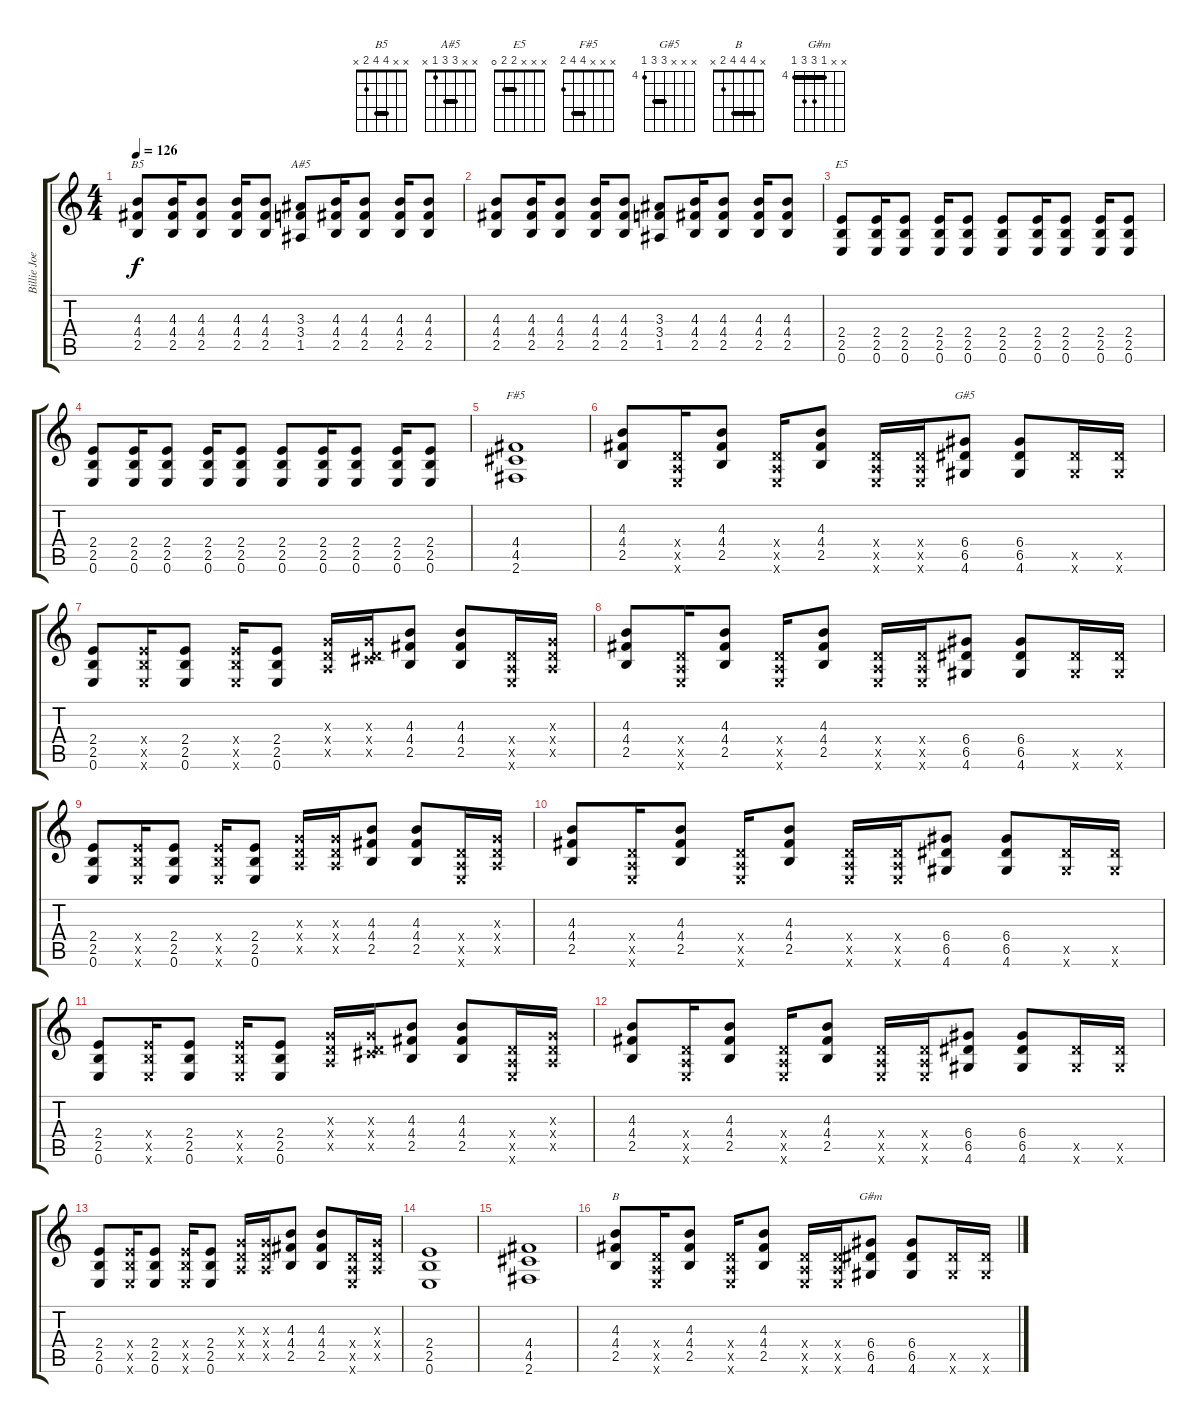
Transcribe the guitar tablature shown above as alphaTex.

\track ("Billie Joe solo" "Billie Joe") {instrument overdrivenguitar}
\staff {score tabs}
\tuning (E4 B3 G3 D3 A2 E2) {hide}
\chord ("B5" x x 4 4 2 x) {barre 4}
\chord ("A#5" x x 3 3 1 x) {barre 3}
\chord ("E5" x x x 2 2 0) {barre 2}
\chord ("F#5" x x x 4 4 2) {barre 4}
\chord ("G#5" x x x 6 6 4) {firstfret 4 barre 6}
\chord ("B" x 4 4 4 2 x) {barre 4}
\chord ("G#m" x x 4 6 6 4) {firstfret 4 barre 4}
\ts (4 4)
\tempo 126
\clef g2
\ks c
(4.3 4.4 2.5).8{ch "B5" dy f} (4.3 4.4 2.5).16 (4.3 4.4 2.5).8 (4.3 4.4 2.5).16 (4.3 4.4 2.5).8 (3.3 3.4 1.5).8{ch "A#5"} (4.3 4.4 2.5).16 (4.3 4.4 2.5).8 (4.3 4.4 2.5).16 (4.3 4.4 2.5).8 |
(4.3 4.4 2.5).8 (4.3 4.4 2.5).16 (4.3 4.4 2.5).8 (4.3 4.4 2.5).16 (4.3 4.4 2.5).8 (3.3 3.4 1.5).8 (4.3 4.4 2.5).16 (4.3 4.4 2.5).8 (4.3 4.4 2.5).16 (4.3 4.4 2.5).8 |
(2.4 2.5 0.6).8{ch "E5"} (2.4 2.5 0.6).16 (2.4 2.5 0.6).8 (2.4 2.5 0.6).16 (2.4 2.5 0.6).8 (2.4 2.5 0.6).8 (2.4 2.5 0.6).16 (2.4 2.5 0.6).8 (2.4 2.5 0.6).16 (2.4 2.5 0.6).8 |
(2.4 2.5 0.6).8 (2.4 2.5 0.6).16 (2.4 2.5 0.6).8 (2.4 2.5 0.6).16 (2.4 2.5 0.6).8 (2.4 2.5 0.6).8 (2.4 2.5 0.6).16 (2.4 2.5 0.6).8 (2.4 2.5 0.6).16 (2.4 2.5 0.6).8 |
(4.4 4.5 2.6).1{ch "F#5"} |
(4.3 4.4 2.5).8 (0.4{x} 0.5{x} 0.6{x}).16 (4.3 4.4 2.5).8 (0.4{x} 0.5{x} 0.6{x}).16 (4.3 4.4 2.5).8 (0.4{x} 0.5{x} 0.6{x}).16 (0.4{x} 0.5{x} 0.6{x}).16 (6.4 6.5 4.6).8{ch "G#5"} (6.4 6.5 4.6).8 (6.5{x} 4.6{x}).16 (6.5{x} 4.6{x}).16 |
(2.4 2.5 0.6).8 (2.4{x} 2.5{x} 0.6{x}).16 (2.4 2.5 0.6).8 (2.4{x} 2.5{x} 0.6{x}).16 (2.4 2.5 0.6).8 (0.3{x} 0.4{x} 0.5{x}).16 (0.3{x} 0.4{x} 4.5{x}).16 (4.3 4.4 2.5).8 (4.3 4.4 2.5).8 (0.4{x} 0.5{x} 0.6{x}).16 (0.3{x} 0.4{x} 0.5{x}).16 |
(4.3 4.4 2.5).8 (0.4{x} 0.5{x} 0.6{x}).16 (4.3 4.4 2.5).8 (0.4{x} 0.5{x} 0.6{x}).16 (4.3 4.4 2.5).8 (0.4{x} 0.5{x} 0.6{x}).16 (0.4{x} 0.5{x} 0.6{x}).16 (6.4 6.5 4.6).8 (6.4 6.5 4.6).8 (6.5{x} 4.6{x}).16 (6.5{x} 4.6{x}).16 |
(2.4 2.5 0.6).8 (2.4{x} 2.5{x} 0.6{x}).16 (2.4 2.5 0.6).8 (2.4{x} 2.5{x} 0.6{x}).16 (2.4 2.5 0.6).8 (0.3{x} 0.4{x} 0.5{x}).16 (0.3{x} 0.4{x} 0.5{x}).16 (4.3 4.4 2.5).8 (4.3 4.4 2.5).8 (0.4{x} 0.5{x} 0.6{x}).16 (0.3{x} 0.4{x} 0.5{x}).16 |
(4.3 4.4 2.5).8 (0.4{x} 0.5{x} 0.6{x}).16 (4.3 4.4 2.5).8 (0.4{x} 0.5{x} 0.6{x}).16 (4.3 4.4 2.5).8 (0.4{x} 0.5{x} 0.6{x}).16 (0.4{x} 0.5{x} 0.6{x}).16 (6.4 6.5 4.6).8 (6.4 6.5 4.6).8 (6.5{x} 4.6{x}).16 (6.5{x} 4.6{x}).16 |
(2.4 2.5 0.6).8 (2.4{x} 2.5{x} 0.6{x}).16 (2.4 2.5 0.6).8 (2.4{x} 2.5{x} 0.6{x}).16 (2.4 2.5 0.6).8 (0.3{x} 0.4{x} 0.5{x}).16 (0.3{x} 0.4{x} 4.5{x}).16 (4.3 4.4 2.5).8 (4.3 4.4 2.5).8 (0.4{x} 0.5{x} 0.6{x}).16 (0.3{x} 0.4{x} 0.5{x}).16 |
(4.3 4.4 2.5).8 (0.4{x} 0.5{x} 0.6{x}).16 (4.3 4.4 2.5).8 (0.4{x} 0.5{x} 0.6{x}).16 (4.3 4.4 2.5).8 (0.4{x} 0.5{x} 0.6{x}).16 (0.4{x} 0.5{x} 0.6{x}).16 (6.4 6.5 4.6).8 (6.4 6.5 4.6).8 (6.5{x} 4.6{x}).16 (6.5{x} 4.6{x}).16 |
(2.4 2.5 0.6).8 (2.4{x} 2.5{x} 0.6{x}).16 (2.4 2.5 0.6).8 (2.4{x} 2.5{x} 0.6{x}).16 (2.4 2.5 0.6).8 (0.3{x} 0.4{x} 0.5{x}).16 (0.3{x} 0.4{x} 0.5{x}).16 (4.3 4.4 2.5).8 (4.3 4.4 2.5).8 (0.4{x} 0.5{x} 0.6{x}).16 (0.3{x} 0.4{x} 0.5{x}).16 |
(2.4 2.5 0.6).1 |
(4.4 4.5 2.6).1 |
(4.3 4.4 2.5).8{ch "B"} (0.4{x} 0.5{x} 0.6{x}).16 (4.3 4.4 2.5).8 (0.4{x} 0.5{x} 0.6{x}).16 (4.3 4.4 2.5).8 (0.4{x} 0.5{x} 0.6{x}).16 (0.4{x} 0.5{x} 0.6{x}).16 (6.4 6.5 4.6).8{ch "G#m"} (6.4 6.5 4.6).8 (6.5{x} 4.6{x}).16 (6.5{x} 4.6{x}).16
